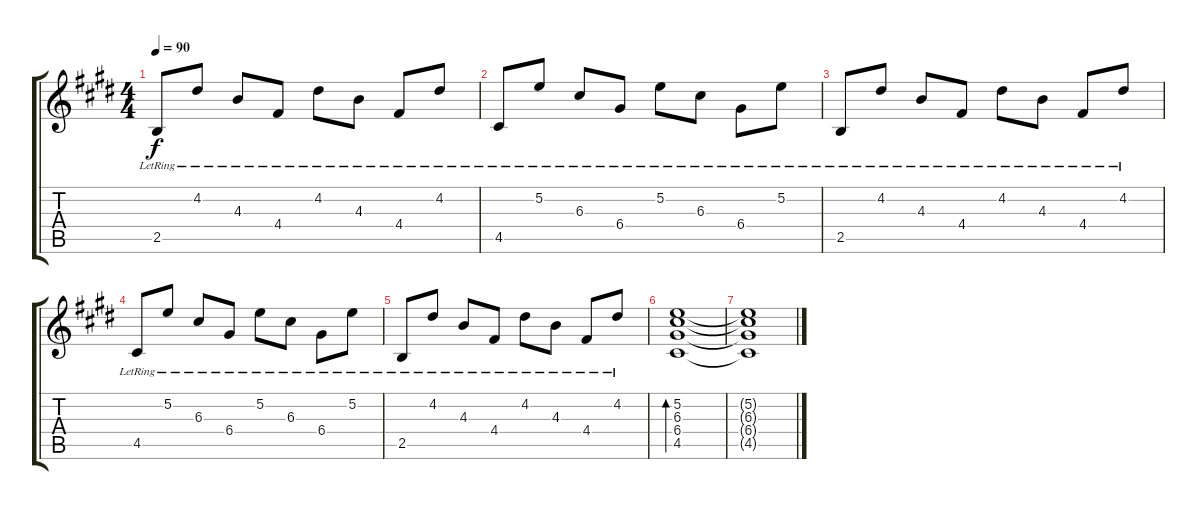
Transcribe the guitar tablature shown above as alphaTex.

\track "" {instrument overdrivenguitar}
\staff {score tabs}
\tuning (E4 B3 G3 D3 A2 E2) {hide}
\ts (4 4)
\tempo 90
\clef g2
\ks c#minor
2.5{lr}.8{dy f} 4.2{lr}.8 4.3{lr}.8 4.4{lr}.8 4.2{lr}.8 4.3{lr}.8 4.4{lr}.8 4.2{lr}.8 |
4.5{lr}.8 5.2{lr}.8 6.3{lr}.8 6.4{lr}.8 5.2{lr}.8 6.3{lr}.8 6.4{lr}.8 5.2{lr}.8 |
2.5{lr}.8 4.2{lr}.8 4.3{lr}.8 4.4{lr}.8 4.2{lr}.8 4.3{lr}.8 4.4{lr}.8 4.2{lr}.8 |
4.5{lr}.8 5.2{lr}.8 6.3{lr}.8 6.4{lr}.8 5.2{lr}.8 6.3{lr}.8 6.4{lr}.8 5.2{lr}.8 |
2.5{lr}.8 4.2{lr}.8 4.3{lr}.8 4.4{lr}.8 4.2{lr}.8 4.3{lr}.8 4.4{lr}.8 4.2{lr}.8 |
(5.2 6.3 6.4 4.5).1{bd 60} |
(5.2{t} 6.3{t} 6.4{t} 4.5{t}).1
